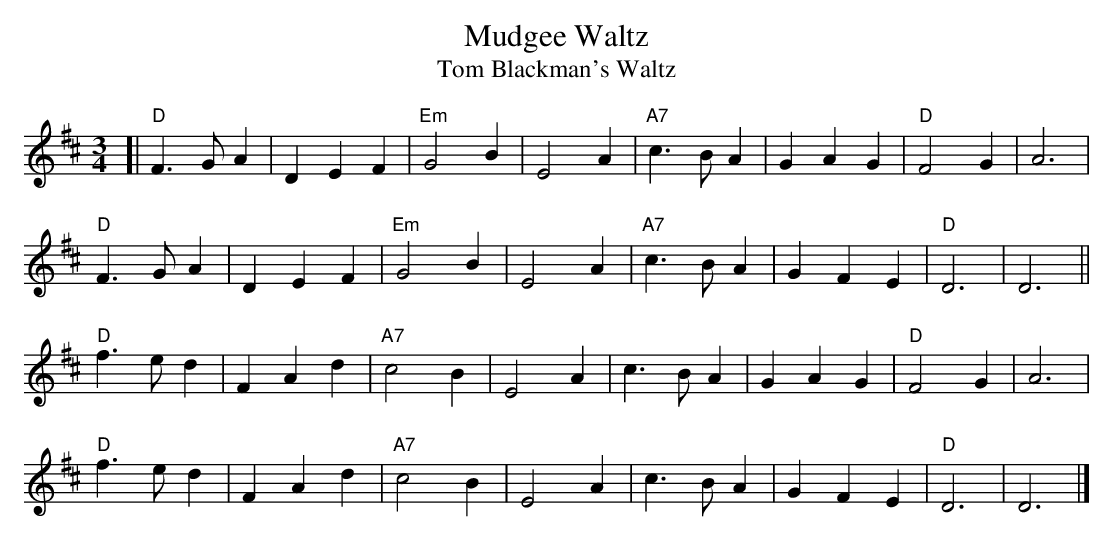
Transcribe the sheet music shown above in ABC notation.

X:1
T: Mudgee Waltz
T: Tom Blackman's Waltz
M: 3/4
L: 1/4
K: D
[|\
"D"F> G A | D E F | "Em"G2 B | E2 A | "A7"c> B A | G A G | "D"F2 G | A3 |
"D"F> G A | D E F | "Em"G2 B | E2 A | "A7"c> B A | G F E | "D"D3   | D3 ||
"D"f> e d | F A d | "A7"c2 B | E2 A |     c> B A | G A G | "D"F2 G | A3 |
"D"f> e d | F A d | "A7"c2 B | E2 A |     c> B A | G F E | "D"D3   | D3 |]
